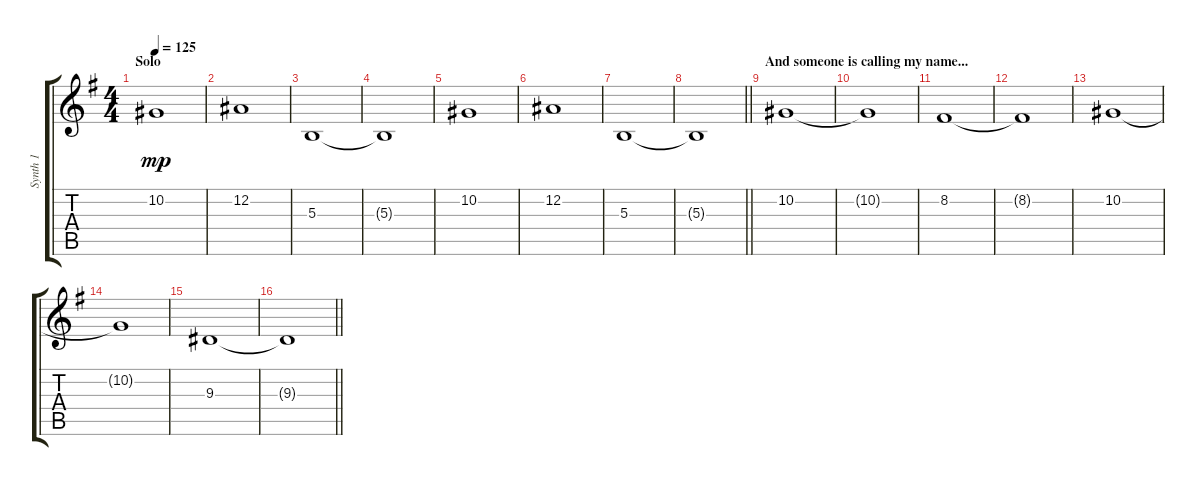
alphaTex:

\track ("Synth 1" "Synth 1") {instrument synthstrings1}
\staff {score tabs}
\tuning (Eb4 Bb3 Gb3 Db3 Ab2 Eb2) {hide}
\ts (4 4)
\section ("" "Solo")
\tempo 125
\clef g2
\ks g
10.2.1{dy mp} |
12.2.1 |
5.3.1 |
5.3{t}.1 |
10.2.1 |
12.2.1 |
5.3.1 |
\barLineRight lightlight
5.3{t}.1 |
\section ("" "And someone is calling my name...")
10.2.1 |
10.2{t}.1 |
8.2.1 |
8.2{t}.1 |
10.2.1 |
10.2{t}.1 |
9.3.1 |
\barLineRight lightlight
9.3{t}.1
